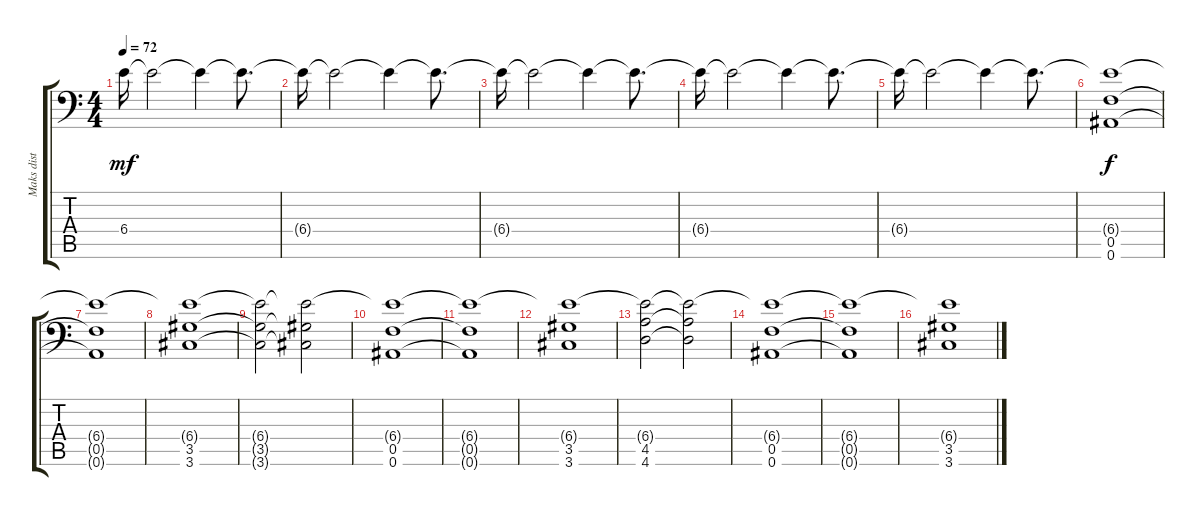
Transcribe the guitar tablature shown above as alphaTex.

\track ("Maks dist" "Maks dist") {instrument distortionguitar}
\staff {score tabs}
\tuning (C4 G3 Eb3 Bb2 F2 Bb1) {hide}
\ts (4 4)
\tempo 72
\clef f4
\ks c
6.4{t}.16{dy mf} 6.4{t}.2 6.4{t}.4 6.4{t}.8{d} |
6.4{t}.16 6.4{t}.2 6.4{t}.4 6.4{t}.8{d} |
6.4{t}.16 6.4{t}.2 6.4{t}.4 6.4{t}.8{d} |
6.4{t}.16 6.4{t}.2 6.4{t}.4 6.4{t}.8{d} |
6.4{t}.16 6.4{t}.2 6.4{t}.4 6.4{t}.8{d} |
(6.4{t} 0.5 0.6).1{dy f} |
(6.4{t} 0.5{t} 0.6{t}).1 |
(6.4{t} 3.5 3.6).1 |
(6.4{t} 3.5{t} 3.6{t}).2 (6.4{t} 3.5{t} 3.6{t}).2 |
(6.4{t} 0.5 0.6).1 |
(6.4{t} 0.5{t} 0.6{t}).1 |
(6.4{t} 3.5 3.6).1 |
(6.4{t} 4.5 4.6).2 (6.4{t} 4.5{t} 4.6{t}).2 |
(6.4{t} 0.5 0.6).1 |
(6.4{t} 0.5{t} 0.6{t}).1 |
(6.4{t} 3.5 3.6).1
